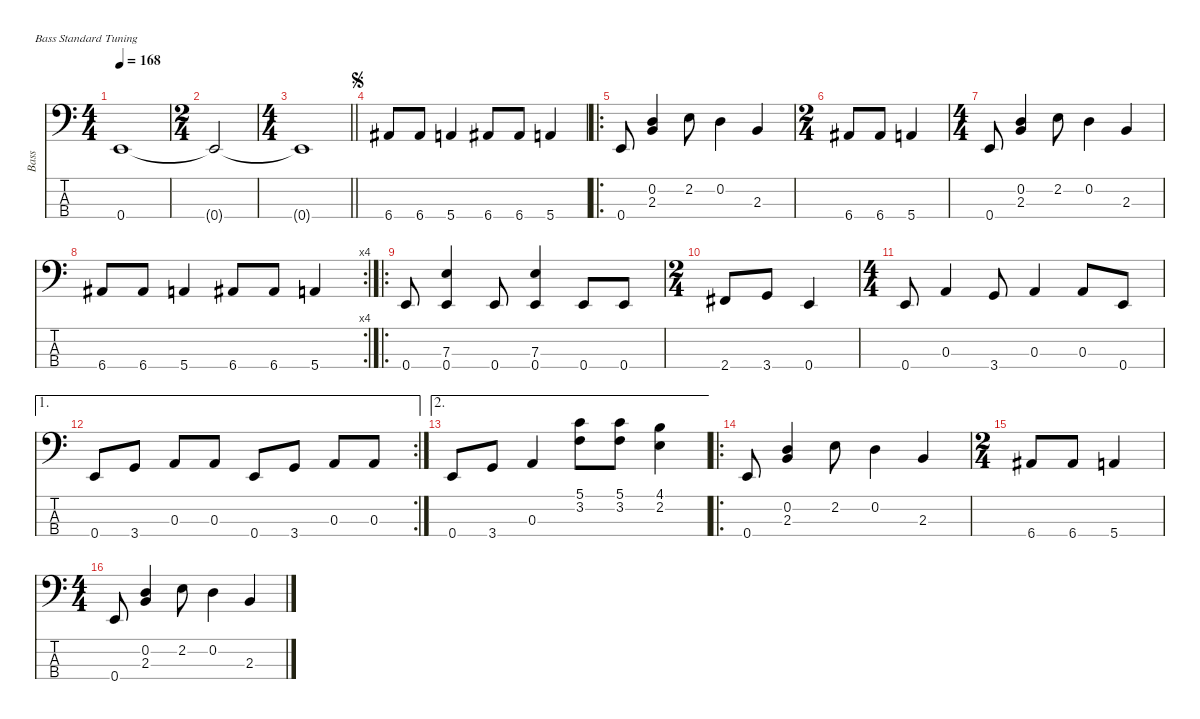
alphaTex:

\defaultSystemsLayout 4
\hideDynamics
\bracketExtendMode nobrackets
\firstSystemTrackNameMode fullname
\otherSystemsTrackNameOrientation horizontal
\track ("Bass" "el.bs.") {instrument electricbasspick}
\staff {score tabs}
\tuning (G2 D2 A1 E1)
\ts (4 4)
\tempo 168
\clef f4
\ks c
0.4{t}.1{dy f beam Up} |
\ts (2 4)
\beaming (8 2 2)
0.4{t}.2{beam Up} |
\ts (4 4)
\beaming (8 2 2 2 2)
\barLineRight lightlight
0.4{t}.1{beam Up} |
\jump segno
6.4{acc #}.8{beam Up} 6.4{acc #}.8{beam Up} 5.4.4{beam Up} 6.4{acc #}.8{beam Up} 6.4{acc #}.8{beam Up} 5.4.4{beam Up} |
\ro
0.4.8{dy fff beam Up} (0.2 2.3).4{dy f beam Up} 2.2.8{dy fff beam Down} 0.2.4{beam Down} 2.3.4{beam Up} |
\ts (2 4)
\beaming (8 2 2)
6.4{acc #}.8{dy f beam Up} 6.4{acc #}.8{beam Up} 5.4.4{beam Up} |
\ts (4 4)
\beaming (8 2 2 2 2)
0.4.8{dy fff beam Up} (0.2 2.3).4{dy f beam Up} 2.2.8{dy fff beam Down} 0.2.4{beam Down} 2.3.4{beam Up} |
\rc 4
6.4{acc #}.8{dy f beam Up} 6.4{acc #}.8{beam Up} 5.4.4{beam Up} 6.4{acc #}.8{beam Up} 6.4{acc #}.8{beam Up} 5.4.4{beam Up} |
\ro
0.4.8{dy fff beam Up} (7.3 0.4).4{dy f beam Up} 0.4.8{dy fff beam Up} (7.3 0.4).4{dy f beam Up} 0.4.8{dy fff beam Up} 0.4.8{beam Up} |
\ts (2 4)
\beaming (8 2 2)
2.4{acc #}.8{beam Up} 3.4.8{beam Up} 0.4.4{beam Up} |
\ts (4 4)
\beaming (8 2 2 2 2)
0.4.8{beam Up} 0.3.4{beam Up} 3.4.8{beam Up} 0.3.4{beam Up} 0.3.8{beam Up} 0.4.8{beam Up} |
\ae 1
\rc 2
0.4.8{beam Up} 3.4.8{beam Up} 0.3.8{beam Up} 0.3.8{beam Up} 0.4.8{beam Up} 3.4.8{beam Up} 0.3.8{beam Up} 0.3.8{beam Up} |
\ae 2
0.4.8{beam Up} 3.4.8{beam Up} 0.3.4{beam Up} (5.1 3.2).8{beam Down} (5.1 3.2).8{beam Down} (4.1 2.2).4{beam Down} |
\ro
0.4.8{beam Up} (0.2 2.3).4{dy f beam Up} 2.2.8{dy fff beam Down} 0.2.4{beam Down} 2.3.4{beam Up} |
\ts (2 4)
\beaming (8 2 2)
6.4{acc #}.8{dy f beam Up} 6.4{acc #}.8{beam Up} 5.4.4{beam Up} |
\ts (4 4)
\beaming (8 2 2 2 2)
0.4.8{dy fff beam Up} (0.2 2.3).4{dy f beam Up} 2.2.8{dy fff beam Down} 0.2.4{beam Down} 2.3.4{beam Up}
